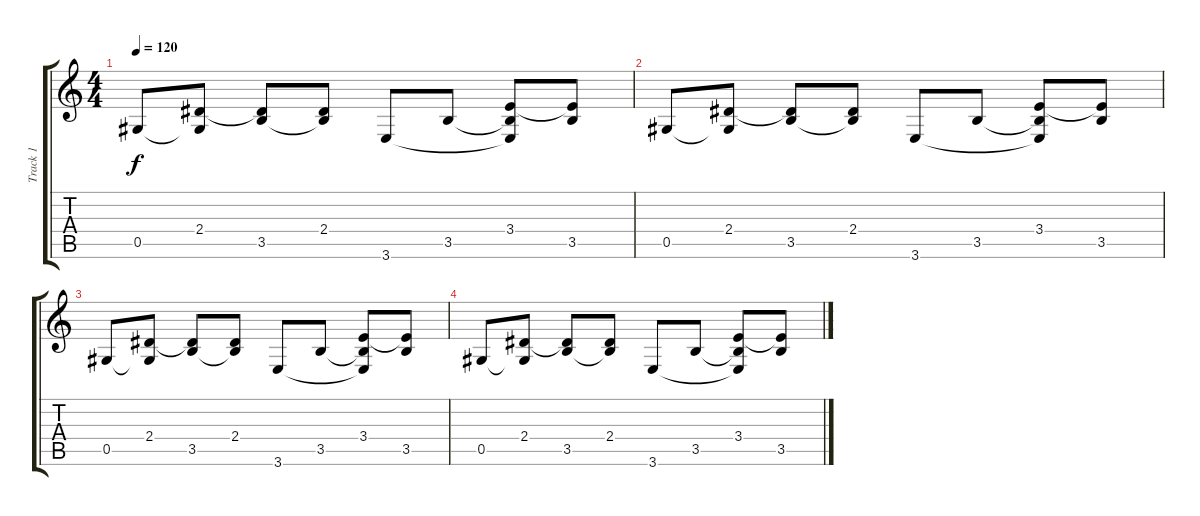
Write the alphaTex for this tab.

\track ("Track 1" "Track 1") {instrument acousticguitarsteel}
\staff {score tabs}
\tuning (Eb4 Bb3 Gb3 Db3 Ab2 Db2) {hide}
\ts (4 4)
\tempo 120
\clef g2
\ks c
0.5.8{dy f volume 0} (2.4 0.5{t}).8 (2.4{t} 3.5).8 (2.4 3.5{t}).8 3.6.8 3.5.8 (3.4 3.5{t} 3.6{t}).8 (3.4{t} 3.5).8 |
0.5.8 (2.4 0.5{t}).8 (2.4{t} 3.5).8 (2.4 3.5{t}).8 3.6.8 3.5.8 (3.4 3.5{t} 3.6{t}).8 (3.4{t} 3.5).8 |
0.5.8 (2.4 0.5{t}).8 (2.4{t} 3.5).8 (2.4 3.5{t}).8 3.6.8 3.5.8 (3.4 3.5{t} 3.6{t}).8 (3.4{t} 3.5).8 |
0.5.8 (2.4 0.5{t}).8 (2.4{t} 3.5).8 (2.4 3.5{t}).8 3.6.8 3.5.8 (3.4 3.5{t} 3.6{t}).8 (3.4{t} 3.5).8
